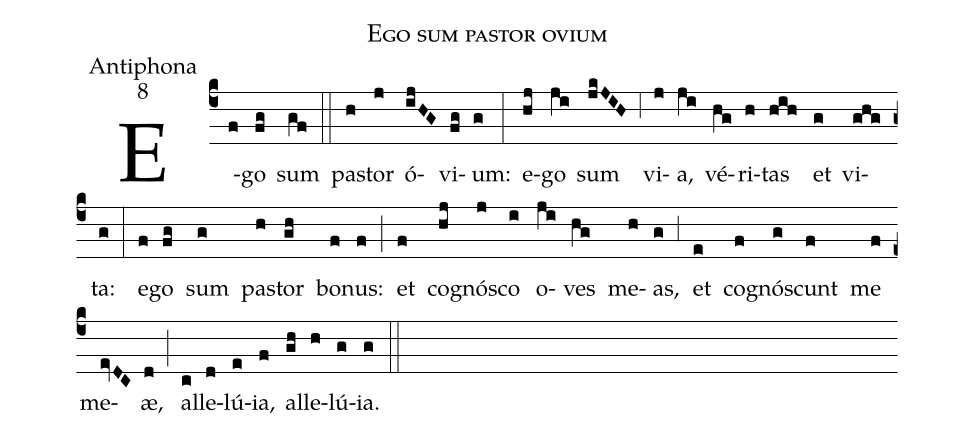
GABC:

name:Ego sum pastor ovium;
office-part:Antiphona;
mode:8;
%%
(c4) E(f)go(fg) sum(gf) (::)
pa(h)stor(j) ó(ijHG)vi(fg)um:(g) (:)
e(hj)go(ji) sum(jkJIH) (,6) vi(j)a,(ji) vé(hg)ri(h)tas(hih) et(g) vi(ghg)ta:(g) (:)
e(f)go(fg) sum(g) pa(h)stor(gh) bo(f)nus:(f) (;) et(f) co(hj)gnó(j)sco(i) o(ji)ves(hg) me(h)as,(g) (,3) et(e) co(f)gnó(g)scunt(f) me(f) me(evDC)æ,(d) (;) al(c)le(d)lú(e)ia,(f) al(gh)le(h)lú(g)ia.(g) (::)
